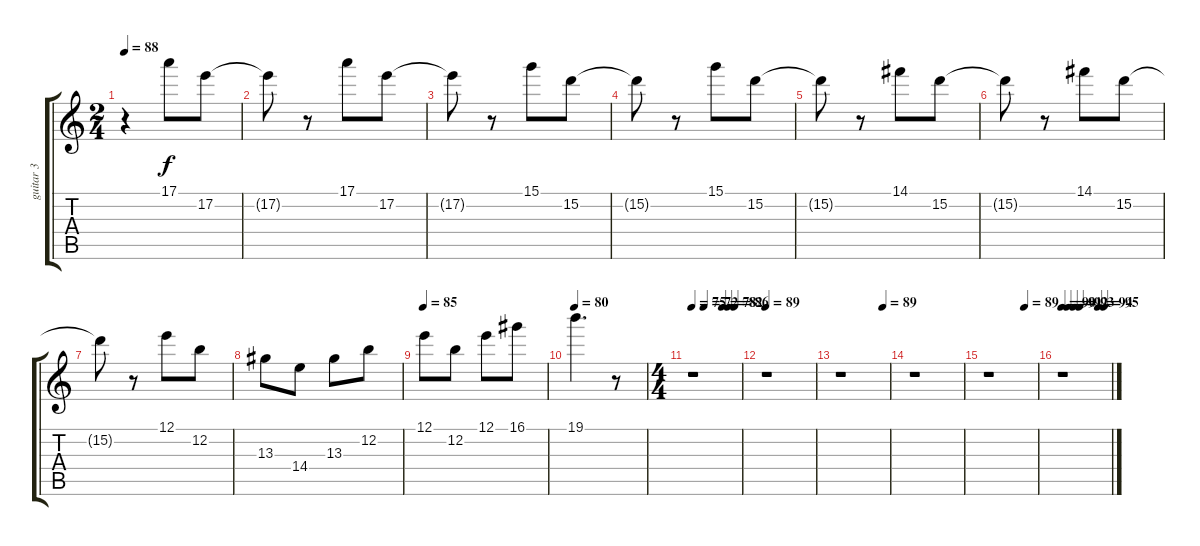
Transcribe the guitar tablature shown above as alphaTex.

\track ("guitar 3" "guitar 3") {instrument acousticguitarnylon}
\staff {score tabs}
\tuning (E4 B3 G3 D3 A2 E2) {hide}
\ts (2 4)
\tempo 88
\clef g2
\ks c
r.4{dy f} 17.1.8 17.2.8 |
17.2{t}.8 r.8 17.1.8 17.2.8 |
17.2{t}.8 r.8 15.1.8 15.2.8 |
15.2{t}.8 r.8 15.1.8 15.2.8 |
15.2{t}.8 r.8 14.1.8 15.2.8 |
15.2{t}.8 r.8 14.1.8 15.2.8 |
15.2{t}.8 r.8 12.1.8 12.2.8 |
13.3.8 14.4.8 13.3.8 12.2.8 |
\tempo 85
12.1.8 12.2.8 12.1.8 16.1.8 |
\tempo 80
19.1.4{d} r.8 |
\ts (4 4)
\tempo 75
\tempo (72 0.25)
\tempo (78 0.625)
\tempo (82 0.75)
\tempo (86 0.875)
r.1 |
\tempo 89
r.1 |
\tempo (89 0.875)
r.1 |
r.1 |
\tempo (89 0.75)
r.1 |
\tempo 90
\tempo (91 0.125)
\tempo (92 0.25)
\tempo (93 0.375)
\tempo (94 0.75)
\tempo (95 0.875)
r.1
